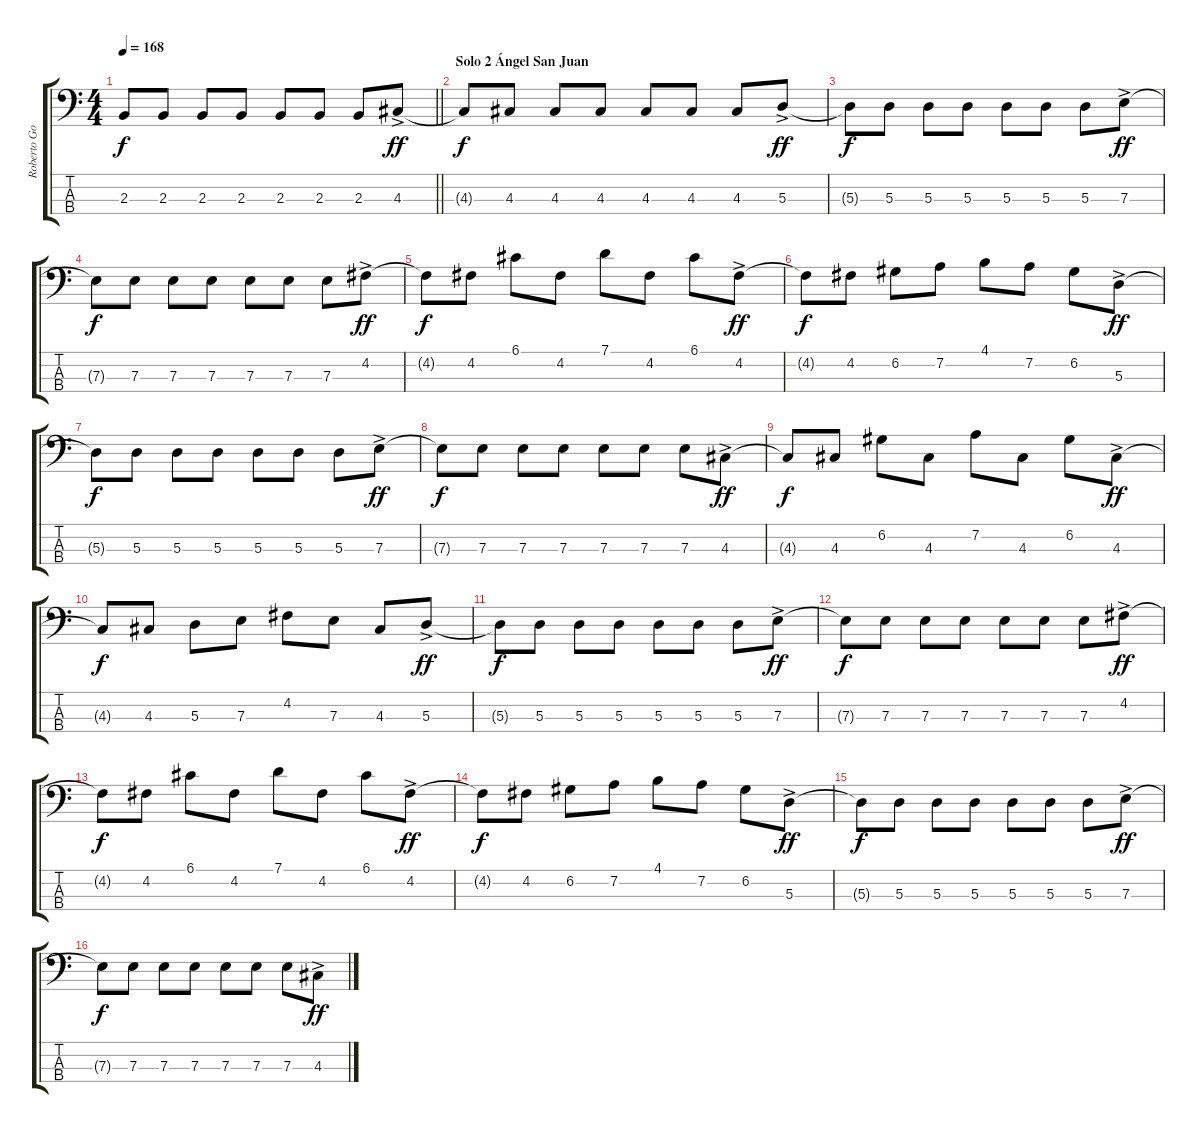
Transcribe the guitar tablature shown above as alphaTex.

\track ("Roberto Gonzalo" "Roberto Go") {instrument electricbassfinger}
\staff {score tabs}
\tuning (G2 D2 A1 E1) {hide}
\ts (4 4)
\tempo 168
\clef f4
\barLineRight lightlight
\ks c
2.3{t}.8{dy f} 2.3.8 2.3.8 2.3.8 2.3.8 2.3.8 2.3.8 4.3{ac}.8{dy ff} |
\section ("" "Solo 2 Ángel San Juan")
4.3{t}.8{dy f} 4.3.8 4.3.8 4.3.8 4.3.8 4.3.8 4.3.8 5.3{ac}.8{dy ff} |
5.3{t}.8{dy f} 5.3.8 5.3.8 5.3.8 5.3.8 5.3.8 5.3.8 7.3{ac}.8{dy ff} |
7.3{t}.8{dy f} 7.3.8 7.3.8 7.3.8 7.3.8 7.3.8 7.3.8 4.2{ac}.8{dy ff} |
4.2{t}.8{dy f} 4.2.8 6.1.8 4.2.8 7.1.8 4.2.8 6.1.8 4.2{ac}.8{dy ff} |
4.2{t}.8{dy f} 4.2.8 6.2.8 7.2.8 4.1.8 7.2.8 6.2.8 5.3{ac}.8{dy ff} |
5.3{t}.8{dy f} 5.3.8 5.3.8 5.3.8 5.3.8 5.3.8 5.3.8 7.3{ac}.8{dy ff} |
7.3{t}.8{dy f} 7.3.8 7.3.8 7.3.8 7.3.8 7.3.8 7.3.8 4.3{ac}.8{dy ff} |
4.3{t}.8{dy f} 4.3.8 6.2.8 4.3.8 7.2.8 4.3.8 6.2.8 4.3{ac}.8{dy ff} |
4.3{t}.8{dy f} 4.3.8 5.3.8 7.3.8 4.2.8 7.3.8 4.3.8 5.3{ac}.8{dy ff} |
5.3{t}.8{dy f} 5.3.8 5.3.8 5.3.8 5.3.8 5.3.8 5.3.8 7.3{ac}.8{dy ff} |
7.3{t}.8{dy f} 7.3.8 7.3.8 7.3.8 7.3.8 7.3.8 7.3.8 4.2{ac}.8{dy ff} |
4.2{t}.8{dy f} 4.2.8 6.1.8 4.2.8 7.1.8 4.2.8 6.1.8 4.2{ac}.8{dy ff} |
4.2{t}.8{dy f} 4.2.8 6.2.8 7.2.8 4.1.8 7.2.8 6.2.8 5.3{ac}.8{dy ff} |
5.3{t}.8{dy f} 5.3.8 5.3.8 5.3.8 5.3.8 5.3.8 5.3.8 7.3{ac}.8{dy ff} |
7.3{t}.8{dy f} 7.3.8 7.3.8 7.3.8 7.3.8 7.3.8 7.3.8 4.3{ac}.8{dy ff}
